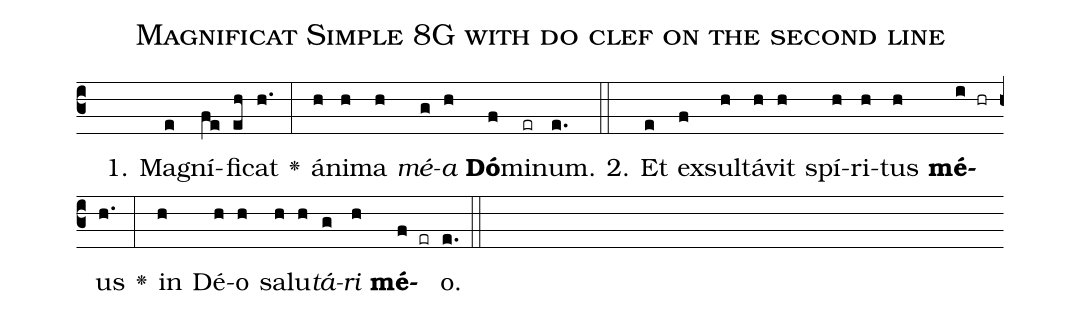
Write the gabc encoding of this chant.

name: Magnificat Simple 8G with do clef on the second line;
office-part: Magnificat;
%%
% The syntax in this part is called gabc. Please refer to http://home.gna.org/gregorio/gabc/#basis

(c3) ()() 1. Ma(e)gní(fe)fi(eh)cat(h.) <v>\greheightstar</v>(:) á(h)ni(h)ma(h) <i>mé</i>(g)<i>a</i>(h) <b>Dó</b>(f)mi(er)num.(e.) (::)
2. Et(e) ex(f)sul(h)tá(h)vit(h) spí(h)ri(h)tus(h) <b>mé</b>(i hr)us(h.) <v>\greheightstar</v>(:) in(h) Dé(h)o(h) sa(h)lu(h)<i>tá</i>(g)<i>ri</i>(h) <b>mé</b>(f er)o.(e.) (::)

%E(h) u(h) o(g) u(h) a(f) e.(e.)(::)

%Mediant of 1 accent
%Termination of 1 accent with 2 preperatory syllables
